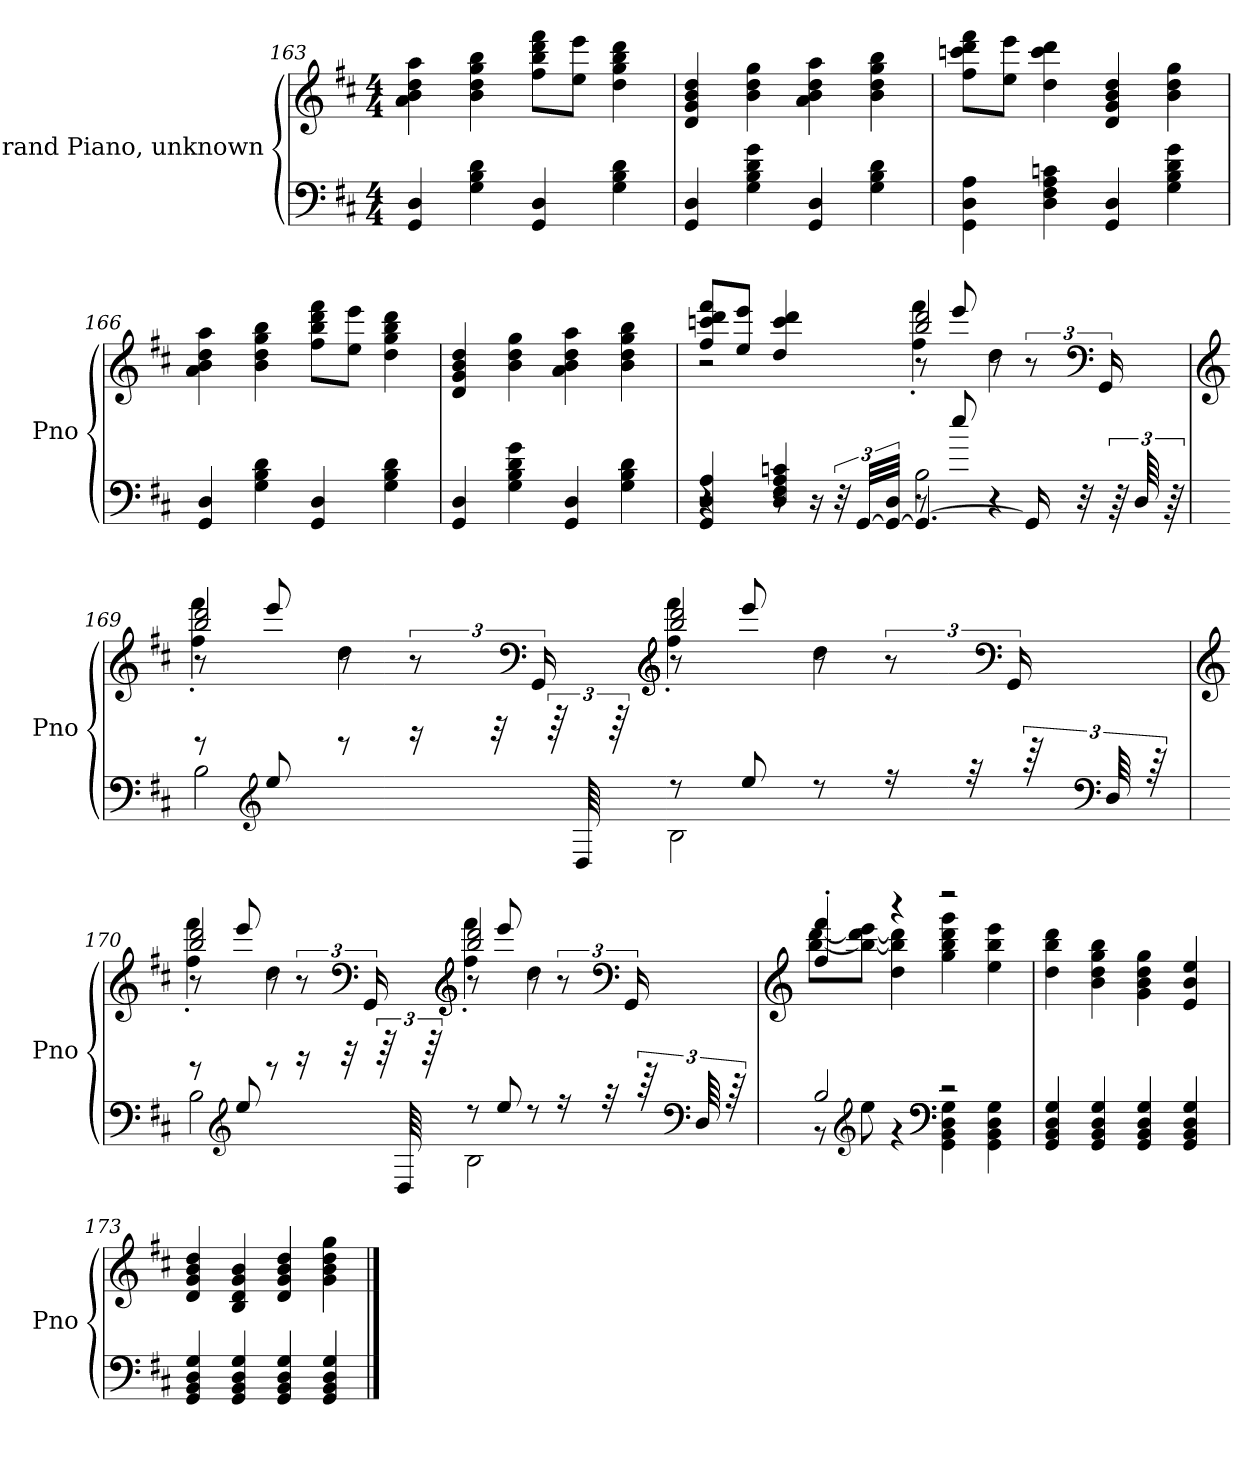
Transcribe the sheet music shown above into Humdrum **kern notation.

**kern	**kern
*part1	*part1
*staff2	*staff1
*I"Grand Piano, unknown	*
*I'Pno	*
*clefF4	*clefG2
*k[f#c#]	*k[f#c#]
*M4/4	*M4/4
=163	=163
4GG/ 4D/	4a\ 4b\ 4dd\ 4aa\
4G\ 4B\ 4d\	4b\ 4dd\ 4gg\ 4bb\
4GG/ 4D/	8ff#\ 8bb\ 8ddd\ 8fff#\L
.	8ee\ 8eee\J
4G\ 4B\ 4d\	4dd\ 4gg\ 4bb\ 4ddd\
=164	=164
4GG/ 4D/	4d/ 4g/ 4b/ 4dd/
4G\ 4B\ 4d\ 4g\	4b\ 4dd\ 4gg\
4GG/ 4D/	4a\ 4b\ 4dd\ 4aa\
4G\ 4B\ 4d\	4b\ 4dd\ 4gg\ 4bb\
=165	=165
4GG\ 4D\ 4A\	8ff#\ 8cccn\ 8ddd\ 8fff#\L
.	8ee\ 8eee\J
4D\ 4F#\ 4A\ 4cn\	4dd\ 4ccc\ 4ddd\
4GG/ 4D/	4d/ 4g/ 4b/ 4dd/
4G\ 4B\ 4d\ 4g\	4b\ 4dd\ 4gg\
!!LO:PB:g=z
=166	=166
4GG/ 4D/	4a\ 4b\ 4dd\ 4aa\
4G\ 4B\ 4d\	4b\ 4dd\ 4gg\ 4bb\
4GG/ 4D/	8ff#\ 8bb\ 8ddd\ 8fff#\L
.	8ee\ 8eee\J
4G\ 4B\ 4d\	4dd\ 4gg\ 4bb\ 4ddd\
=167	=167
4GG/ 4D/	4d/ 4g/ 4b/ 4dd/
4G\ 4B\ 4d\ 4g\	4b\ 4dd\ 4gg\
4GG/ 4D/	4a\ 4b\ 4dd\ 4aa\
4G\ 4B\ 4d\	4b\ 4dd\ 4gg\ 4bb\
=168	=168
*^	*^
*	*^	*	*^
4r	2r	4GG/ 4D/ 4A/	2r	2r	8ff#/ 8cccn/ 8ddd/ 8fff#/L
.	.	.	.	.	8ee/ 8eee/J
4D/ 4F#/ 4A/ 4cn/	.	8r	.	.	4dd/ 4ccc/ 4ddd/
.	.	16r	.	.	.
.	.	48r	.	.	.
.	.	[48GG/LLL	.	.	.
.	.	48GG/_ 48D/JJJ	.	.	.
8r	2B\	4.GG/_	2bb/ 2ddd/	4ff#\' 4fff#\'	8r
8ee/	.	.	.	.	8eee/
4r	.	.	.	4dd\	8r
.	.	16GG/]	.	.	12r
.	.	32r	.	.	.
*	*	*	*clefF4	*	*
.	.	.	.	.	24GG/
.	.	96r	.	.	.
.	.	96D/	.	.	.
.	.	96r	.	.	.
*v	*v	*v	*	*	*
!!LO:LB:g=z	!!	!!
=169	=169	=169	=169
*	*clefG2	*	*
*^	*	*	*
8r	2B\	2bb/ 2ddd/	4ff#\' 4fff#\'	8r
*clefG2	*	*	*	*
8ee/	.	.	.	8eee/
8r	.	.	4dd\	8r
16r	.	.	.	12r
32r	.	.	.	.
*	*	*clefF4	*	*
.	.	.	.	24GG/
96r	.	.	.	.
96D/	.	.	.	.
96r	.	.	.	.
*	*	*clefG2	*	*
8r	2B\	2bb/ 2ddd/	4ff#\' 4fff#\'	8r
8ee/	.	.	.	8eee/
8r	.	.	4dd\	8r
16r	.	.	.	12r
32r	.	.	.	.
*	*	*clefF4	*	*
.	.	.	.	24GG/
96r	.	.	.	.
*clefF4	*	*	*	*
96D/	.	.	.	.
96r	.	.	.	.
!!LO:LB:g=z	!!	!!
=170	=170	=170	=170	=170
*	*	*clefG2	*	*
8r	2B\	2bb/ 2ddd/	4ff#\' 4fff#\'	8r
*clefG2	*	*	*	*
8ee/	.	.	.	8eee/
8r	.	.	4dd\	8r
16r	.	.	.	12r
32r	.	.	.	.
*	*	*clefF4	*	*
.	.	.	.	24GG/
96r	.	.	.	.
96D/	.	.	.	.
96r	.	.	.	.
*	*	*clefG2	*	*
8r	2B\	2bb/ 2ddd/	4ff#\' 4fff#\'	8r
8ee/	.	.	.	8eee/
8r	.	.	4dd\	8r
16r	.	.	.	12r
32r	.	.	.	.
*	*	*clefF4	*	*
.	.	.	.	24GG/
96r	.	.	.	.
*clefF4	*	*	*	*
96D/	.	.	.	.
96r	.	.	.	.
*	*	*v	*v	*v
=171	=171	=171
*	*	*clefG2
*	*	*^
2B/	8r	4ff#/' 4fff#/'	[8bb\ [8ddd\L
*clefG2	*	*	*
.	8ee\	.	8bb\_ 8ddd\_ 8eee\J
.	4r	4r	4dd\ 4bb\] 4ddd\]
*clefF4	*	*	*
2r	4GG\ 4BB\ 4D\ 4G\	2r	4gg\ 4bb\ 4ddd\ 4ggg\
.	4GG\ 4BB\ 4D\ 4G\	.	4ee\ 4bb\ 4eee\
*v	*v	*	*
*	*v	*v
=172	=172
4GG/ 4BB/ 4D/ 4G/	4dd\ 4bb\ 4ddd\
4GG/ 4BB/ 4D/ 4G/	4b\ 4dd\ 4gg\ 4bb\
4GG/ 4BB/ 4D/ 4G/	4g\ 4b\ 4dd\ 4gg\
4GG/ 4BB/ 4D/ 4G/	4e/ 4b/ 4ee/
!!LO:LB:g=z
=173	=173
4GG/ 4BB/ 4D/ 4G/	4d/ 4g/ 4b/ 4dd/
4GG/ 4BB/ 4D/ 4G/	4B/ 4d/ 4g/ 4b/
4GG/ 4BB/ 4D/ 4G/	4d/ 4g/ 4b/ 4dd/
4GG/ 4BB/ 4D/ 4G/	4g\ 4b\ 4dd\ 4gg\
==	==
*-	*-
